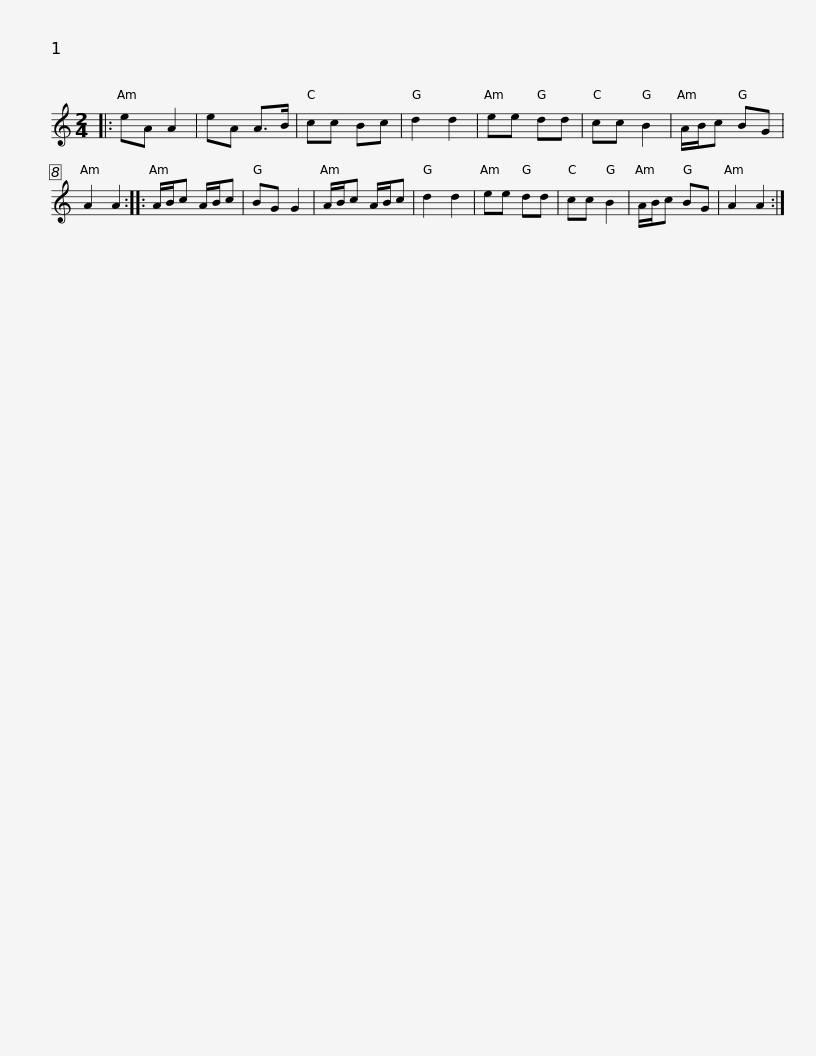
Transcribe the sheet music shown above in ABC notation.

X:1
L:1/8
M:2/4
I:linebreak $
K:C
V:1 treble
V:1
|: eA A2 | eA A>B | cc Bc | d2 d2 | ee dd | %5
 cc B2 | A/B/c BG | A2 A2 :: A/B/c A/B/c | BG G2 |$ %10
 A/B/c A/B/c | d2 d2 | ee dd | cc B2 | A/B/c BG | %15
 A2 A2 :| %16
